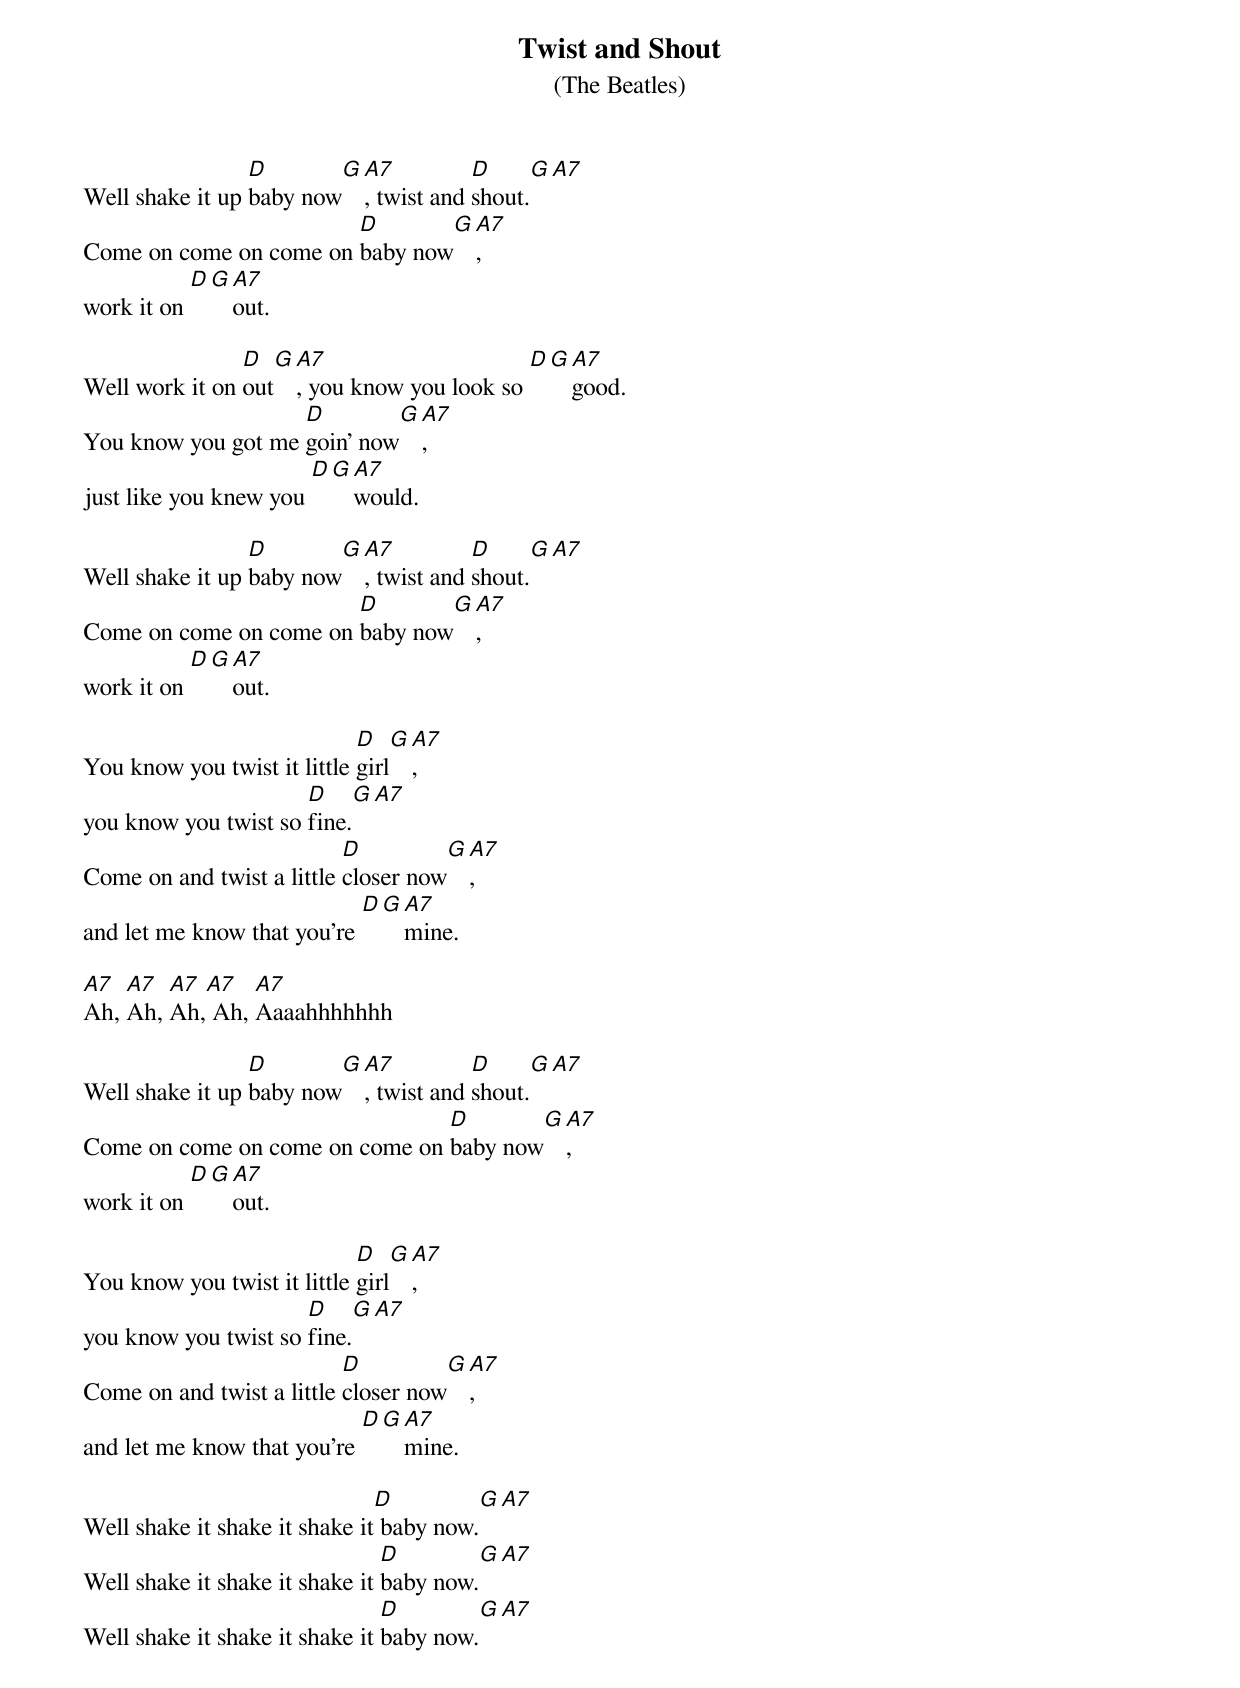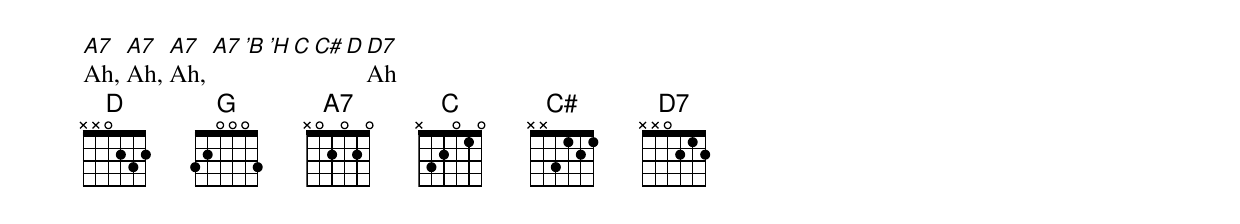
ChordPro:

{t:Twist and Shout }
{st:(The Beatles)}

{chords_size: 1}
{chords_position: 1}
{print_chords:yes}
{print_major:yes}
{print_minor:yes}
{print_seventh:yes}
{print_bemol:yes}
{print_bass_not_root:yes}
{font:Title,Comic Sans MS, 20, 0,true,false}
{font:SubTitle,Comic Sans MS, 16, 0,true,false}
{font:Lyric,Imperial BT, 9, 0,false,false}
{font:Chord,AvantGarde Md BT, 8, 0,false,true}
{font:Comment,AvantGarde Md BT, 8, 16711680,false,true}
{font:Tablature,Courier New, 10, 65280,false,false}
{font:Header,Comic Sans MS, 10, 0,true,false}
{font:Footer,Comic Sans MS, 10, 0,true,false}
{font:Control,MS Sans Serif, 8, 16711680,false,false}
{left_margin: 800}
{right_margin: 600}
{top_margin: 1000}
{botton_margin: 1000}
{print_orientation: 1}





Well shake it up [D]baby now[G][A7], twist and [D]shout.[G][A7]
Come on come on come on [D]baby now[G][A7],
work it on [D][G][A7]out.

Well work it on [D]out[G][A7], you know you look so [D][G][A7]good.
You know you got me [D]goin' now[G][A7],
just like you knew you [D][G][A7]would.

Well shake it up [D]baby now[G][A7], twist and [D]shout.[G][A7]
Come on come on come on [D]baby now[G][A7],
work it on [D][G][A7]out.

You know you twist it little [D]girl[G][A7],
you know you twist so [D]fine.[G][A7]
Come on and twist a little [D]closer now[G][A7],
and let me know that you're [D][G][A7]mine.

[A7]Ah, [A7]Ah, [A7]Ah,[A7] Ah, [A7]Aaaahhhhhhh

Well shake it up [D]baby now[G][A7], twist and [D]shout.[G][A7]
Come on come on come on come on [D]baby now[G][A7],
work it on [D][G][A7]out.

You know you twist it little [D]girl[G][A7],
you know you twist so [D]fine.[G][A7]
Come on and twist a little [D]closer now[G][A7],
and let me know that you're [D][G][A7]mine.

Well shake it shake it shake it[D] baby now.[G][A7]
Well shake it shake it shake it [D]baby now.[G][A7]
Well shake it shake it shake it [D]baby now.[G][A7]

[A7]Ah, [A7]Ah, [A7]Ah, [A7]['B]['H][C][C#][D][D7]Ah
